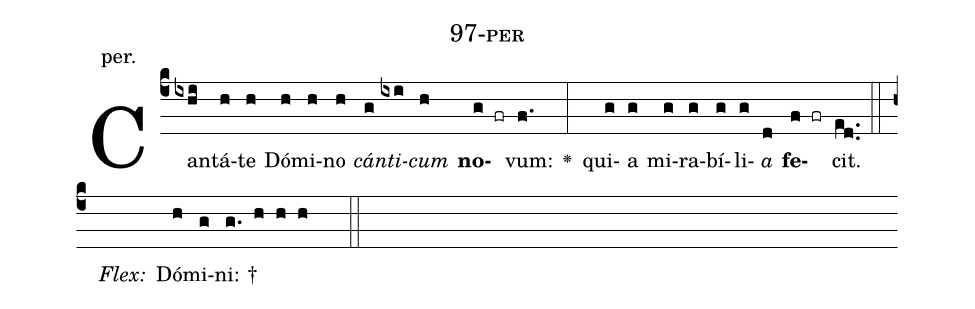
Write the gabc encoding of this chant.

name: 97-per;
annotation: per.;
%%
(c4)Can(ixhi)tá(h)te(h) Dó(h)mi(h)no(h) <i>cán</i>(g)<i>ti</i>(ixi)<i>cum</i>(h) <b>no</b>(g fr)vum:(f.) <v>\greheightstar</v>(:) qui(g)a(g) mi(g)ra(g)bí(g)li(g)<i>a</i>(d) <b>fe</b>(f fr)cit.(ed..) (::)
<i>Flex:</i>()  Dó(h)mi(g)ni: †(g. h h h  ::)

%E(g) u(g) o(g) u(d) a(f) e.(ed..) (::)
